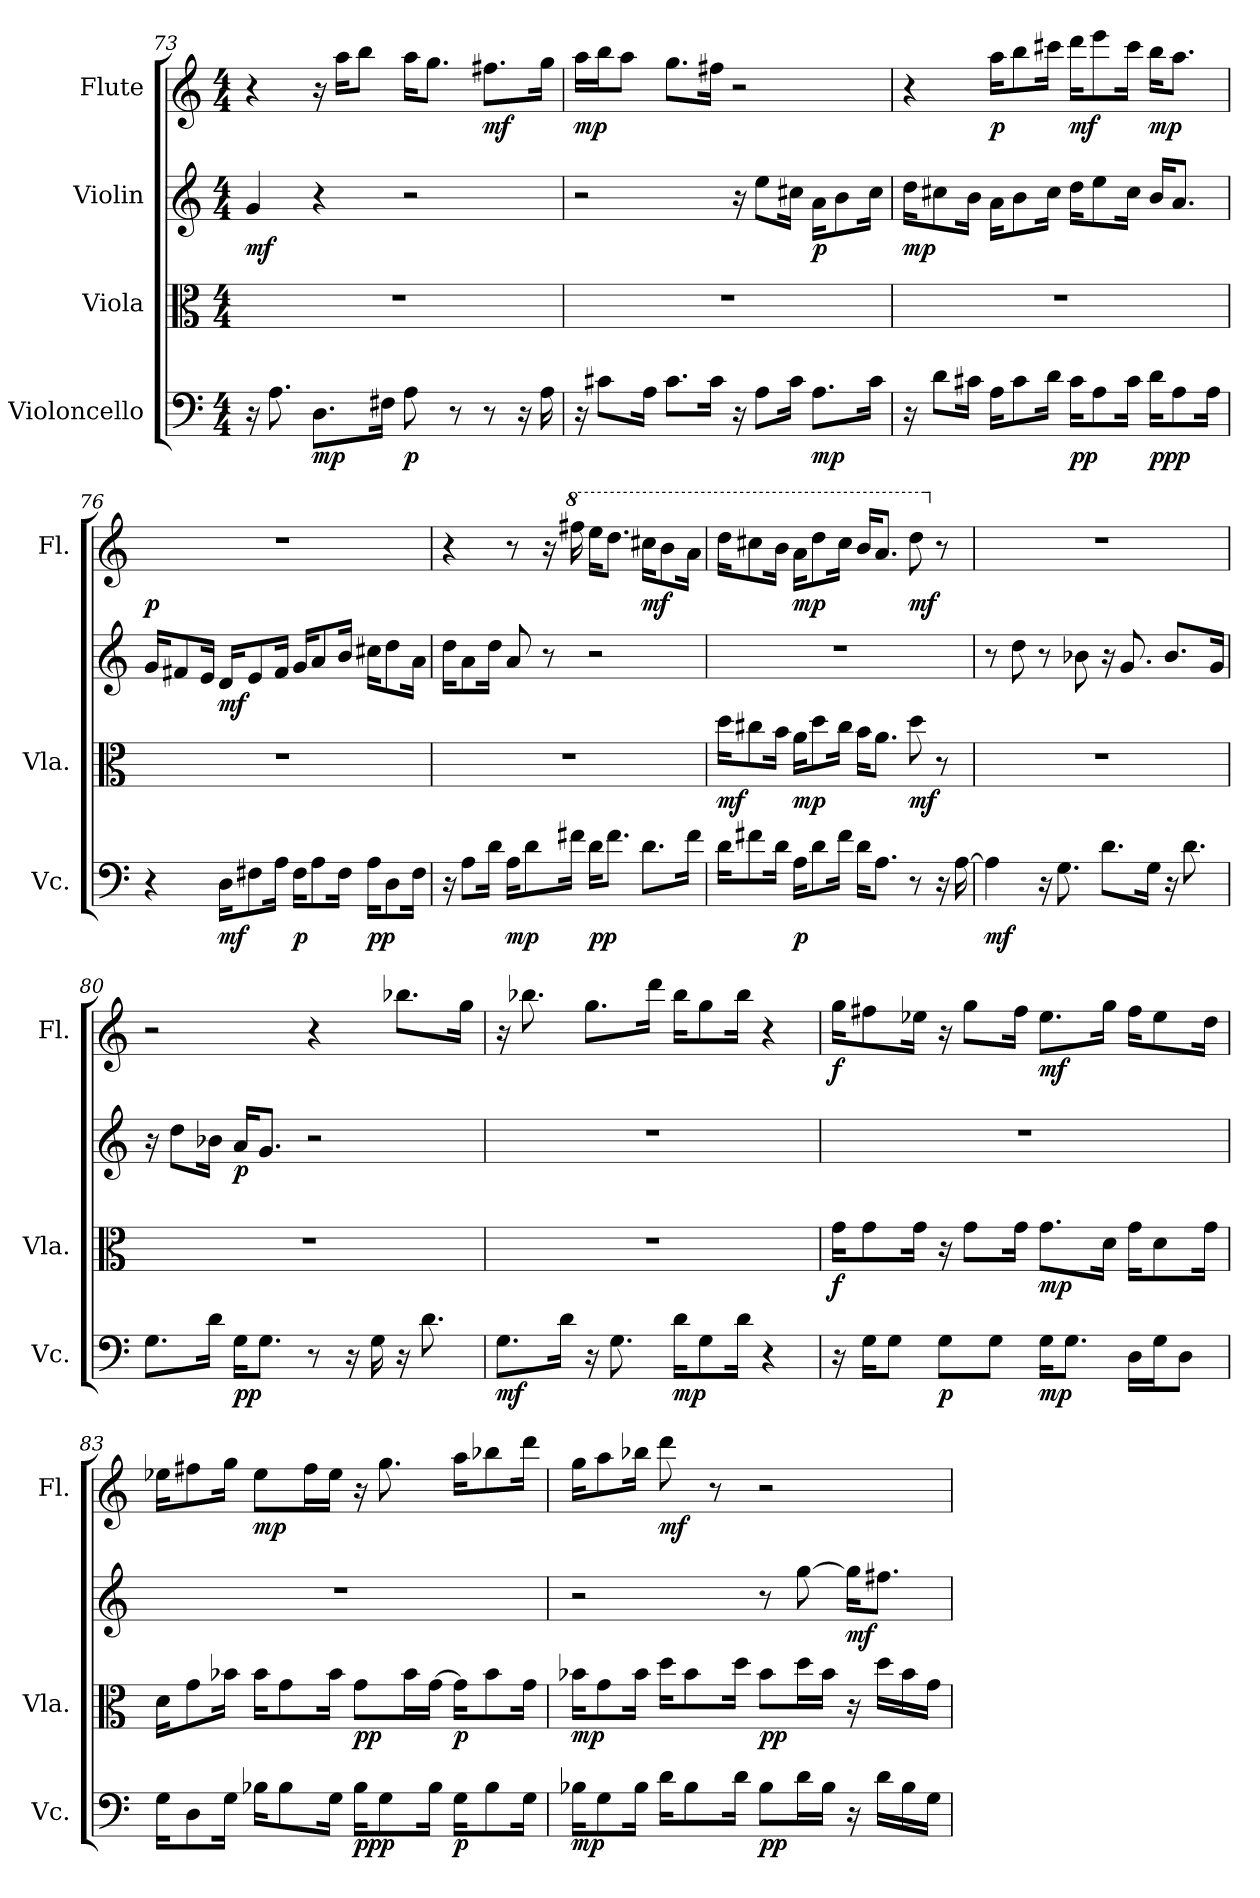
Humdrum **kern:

**kern	**dynam	**kern	**dynam	**kern	**dynam	**kern	**dynam
*part4	*part4	*part3	*part3	*part2	*part2	*part1	*part1
*staff4	*staff4	*staff3	*staff3	*staff2	*staff2	*staff1	*staff1
*I"Violoncello	*	*I"Viola	*	*I"Violin	*	*I"Flute	*
*I'Vc.	*	*I'Vla.	*	*	*	*I'Fl.	*
!!LO:LB:g=z
*clefF4	*	*clefC3	*	*clefG2	*	*clefG2	*
*k[]	*	*k[]	*	*k[]	*	*k[]	*
*C:	*	*C:	*	*C:	*	*C:	*
*M4/4	*	*M4/4	*	*M4/4	*	*M4/4	*
=73	=73	=73	=73	=73	=73	=73	=73
16r	.	1r	.	4gi/	mf	4r	.
8.Ai\	.	.	.	.	.	.	.
8.Di\L	mp	.	.	4r	.	16r	.
.	.	.	.	.	.	16aai\KL	.
.	.	.	.	.	.	8bbi\J	.
16F#Xi\Jk	.	.	.	.	.	.	.
8Ai\	p	.	.	2r	.	16aai\KL	.
.	.	.	.	.	.	8.ggi\J	.
8r	.	.	.	.	.	.	.
8r	.	.	.	.	.	8.ff#Xi\L	mf
16r	.	.	.	.	.	.	.
16Ai\	.	.	.	.	.	16ggi\Jk	.
=74	=74	=74	=74	=74	=74	=74	=74
16r	.	1r	.	2r	.	16aai\LL	mp
8c#Xi\L	.	.	.	.	.	16bbi\J	.
.	.	.	.	.	.	8aai\J	.
16Ai\Jk	.	.	.	.	.	.	.
8.c#i\L	.	.	.	.	.	8.ggi\L	.
16c#i\Jk	.	.	.	.	.	16ff#Xi\Jk	.
16r	.	.	.	16r	.	2r	.
8Ai\L	.	.	.	8eei\L	.	.	.
16c#i\Jk	.	.	.	16cc#Xi\Jk	.	.	.
8.Ai\L	mp	.	.	16ai\KL	p	.	.
.	.	.	.	8bi\	.	.	.
16c#i\Jk	.	.	.	16cc#i\Jk	.	.	.
=75	=75	=75	=75	=75	=75	=75	=75
16r	.	1r	.	16ddi\KL	mp	4r	.
8di\L	.	.	.	8cc#Xi\	.	.	.
16c#Xi\Jk	.	.	.	16bi\Jk	.	.	.
16Ai\KL	.	.	.	16ai\KL	.	16aai\KL	p
8c#i\	.	.	.	8bi\	.	8bbi\	.
16di\Jk	.	.	.	16cc#i\Jk	.	16ccc#Xi\Jk	.
16c#i\KL	pp	.	.	16ddi\KL	.	16dddi\KL	mf
8Ai\	.	.	.	8eei\	.	8eeei\	.
16c#i\Jk	.	.	.	16cc#i\Jk	.	16ccc#i\Jk	.
16di\KL	ppp	.	.	16bi/KL	.	16bbi\KL	mp
8Ai\	.	.	.	8.ai/J	.	8.aai\J	.
16Ai\Jk	.	.	.	.	.	.	.
!!LO:PB:g=z
=76	=76	=76	=76	=76	=76	=76	=76
4r	.	1r	.	16gi/KL	.	1r	p
.	.	.	.	8f#Xi/	.	.	.
.	.	.	.	16ei/Jk	.	.	.
16Di\KL	mf	.	.	16di/KL	mf	.	.
8F#Xi\	.	.	.	8ei/	.	.	.
16Ai\Jk	.	.	.	16f#i/Jk	.	.	.
16F#i\KL	p	.	.	16gi/KL	.	.	.
8Ai\	.	.	.	8ai/	.	.	.
16F#i\Jk	.	.	.	16bi/Jk	.	.	.
16Ai\KL	pp	.	.	16cc#Xi\KL	.	.	.
8Di\	.	.	.	8ddi\	.	.	.
16F#i\Jk	.	.	.	16ai\Jk	.	.	.
=77	=77	=77	=77	=77	=77	=77	=77
16r	.	1r	.	16ddi\KL	.	4r	.
8Ai\L	.	.	.	8ai\	.	.	.
16di\Jk	.	.	.	16ddi\Jk	.	.	.
16Ai\KL	mp	.	.	8ai/	.	8r	.
8di\	.	.	.	.	.	.	.
.	.	.	.	8r	.	16r	.
*	*	*	*	*	*	*8va	*
16f#Xi\Jk	.	.	.	.	.	16fff#Xi\	.
16di\KL	pp	.	.	2r	.	16eeei\KL	.
8.f#i\J	.	.	.	.	.	8.dddi\J	.
8.di\L	.	.	.	.	.	16ccc#Xi\KL	mf
.	.	.	.	.	.	8bbi\	.
16f#i\Jk	.	.	.	.	.	16aai\Jk	.
=78	=78	=78	=78	=78	=78	=78	=78
16di\KL	.	16ddi\KL	mf	1r	.	16dddi\KL	.
8f#Xi\	.	8cc#Xi\	.	.	.	8ccc#Xi\	.
16di\Jk	.	16bi\Jk	.	.	.	16bbi\Jk	.
16Ai\KL	p	16ai\KL	mp	.	.	16aai\KL	mp
8di\	.	8ddi\	.	.	.	8dddi\	.
16f#i\Jk	.	16cc#i\Jk	.	.	.	16ccc#i\Jk	.
16di\KL	.	16bi\KL	.	.	.	16bbi/KL	.
8.Ai\J	.	8.ai\J	.	.	.	8.aai/J	.
8r	.	8ddi\	mf	.	.	8dddi\	mf
*	*	*	*	*	*	*X8va	*
16r	.	8r	.	.	.	8r	.
[16Ai\	.	.	.	.	.	.	.
!!LO:LB:g=z
=79	=79	=79	=79	=79	=79	=79	=79
4Ai\]	mf	1r	.	8r	.	1r	.
.	.	.	.	8ddi\	.	.	.
16r	.	.	.	8r	.	.	.
8.Gi\	.	.	.	.	.	.	.
.	.	.	.	8b-Xi\	.	.	.
8.di\L	.	.	.	16r	.	.	.
.	.	.	.	8.gi/	.	.	.
16Gi\Jk	.	.	.	.	.	.	.
16r	.	.	.	8.b-i/L	.	.	.
8.di\	.	.	.	.	.	.	.
.	.	.	.	16gi/Jk	.	.	.
=80	=80	=80	=80	=80	=80	=80	=80
8.Gi\L	.	1r	.	16r	.	2r	.
.	.	.	.	8ddi\L	.	.	.
16di\Jk	.	.	.	16b-Xi\Jk	.	.	.
16Gi\KL	pp	.	.	16ai/KL	p	.	.
8.Gi\J	.	.	.	8.gi/J	.	.	.
8r	.	.	.	2r	.	4r	.
16r	.	.	.	.	.	.	.
16Gi\	.	.	.	.	.	.	.
16r	.	.	.	.	.	8.bb-Xi\L	.
8.di\	.	.	.	.	.	.	.
.	.	.	.	.	.	16ggi\Jk	.
=81	=81	=81	=81	=81	=81	=81	=81
8.Gi\L	mf	1r	.	1r	.	16r	.
.	.	.	.	.	.	8.bb-Xi\	.
16di\Jk	.	.	.	.	.	.	.
16r	.	.	.	.	.	8.ggi\L	.
8.Gi\	.	.	.	.	.	.	.
.	.	.	.	.	.	16dddi\Jk	.
16di\KL	mp	.	.	.	.	16bb-i\KL	.
8Gi\	.	.	.	.	.	8ggi\	.
16di\Jk	.	.	.	.	.	16bb-i\Jk	.
4r	.	.	.	.	.	4r	.
!!LO:LB:g=z
=82	=82	=82	=82	=82	=82	=82	=82
16r	.	16gi\KL	f	1r	.	16ggi\KL	f
16Gi\KL	.	8gi\	.	.	.	8ff#Xi\	.
8Gi\J	.	.	.	.	.	.	.
.	.	16gi\Jk	.	.	.	16ee-Xi\Jk	.
8Gi\L	p	16r	.	.	.	16r	.
.	.	8gi\L	.	.	.	8ggi\L	.
8Gi\J	.	.	.	.	.	.	.
.	.	16gi\Jk	.	.	.	16ff#i\Jk	.
16Gi\KL	mp	8.gi\L	mp	.	.	8.ee-i\L	mf
8.Gi\J	.	.	.	.	.	.	.
.	.	16di\Jk	.	.	.	16ggi\Jk	.
16Di\LL	.	16gi\KL	.	.	.	16ff#i\KL	.
16Gi\J	.	8di\	.	.	.	8ee-i\	.
8Di\J	.	.	.	.	.	.	.
.	.	16gi\Jk	.	.	.	16ddi\Jk	.
=83	=83	=83	=83	=83	=83	=83	=83
16Gi\KL	.	16di\KL	.	1r	.	16ee-Xi\KL	.
8Di\	.	8gi\	.	.	.	8ff#Xi\	.
16Gi\Jk	.	16b-Xi\Jk	.	.	.	16ggi\Jk	.
16B-Xi\KL	.	16b-i\KL	.	.	.	8ee-i\L	mp
8B-i\	.	8gi\	.	.	.	.	.
.	.	.	.	.	.	16ff#i\L	.
16Gi\Jk	.	16b-i\Jk	.	.	.	16ee-i\JJ	.
16B-i\KL	ppp	8gi\L	pp	.	.	16r	.
8Gi\	.	.	.	.	.	8.ggi\	.
.	.	16b-i\L	.	.	.	.	.
16B-i\Jk	.	[16gi\JJ	.	.	.	.	.
16Gi\KL	p	16gi\KL]	p	.	.	16aai\KL	.
8B-i\	.	8b-i\	.	.	.	8bb-Xi\	.
16Gi\Jk	.	16gi\Jk	.	.	.	16dddi\Jk	.
=84	=84	=84	=84	=84	=84	=84	=84
16B-Xi\KL	mp	16b-Xi\KL	mp	2r	.	16ggi\KL	.
8Gi\	.	8gi\	.	.	.	8aai\	.
16B-i\Jk	.	16b-i\Jk	.	.	.	16bb-Xi\Jk	.
16di\KL	.	16ddi\KL	.	.	.	8dddi\	mf
8B-i\	.	8b-i\	.	.	.	.	.
.	.	.	.	.	.	8r	.
16di\Jk	.	16ddi\Jk	.	.	.	.	.
8B-i\L	pp	8b-i\L	pp	8r	.	2r	.
16di\L	.	16ddi\L	.	[8ggi\	.	.	.
16B-i\JJ	.	16b-i\JJ	.	.	.	.	.
16r	.	16r	.	16ggi\KL]	mf	.	.
16di\LL	.	16ddi\LL	.	8.ff#Xi\J	.	.	.
16B-i\	.	16b-i\	.	.	.	.	.
16Gi\JJ	.	16gi\JJ	.	.	.	.	.
=	=	=	=	=	=	=	=
*-	*-	*-	*-	*-	*-	*-	*-
